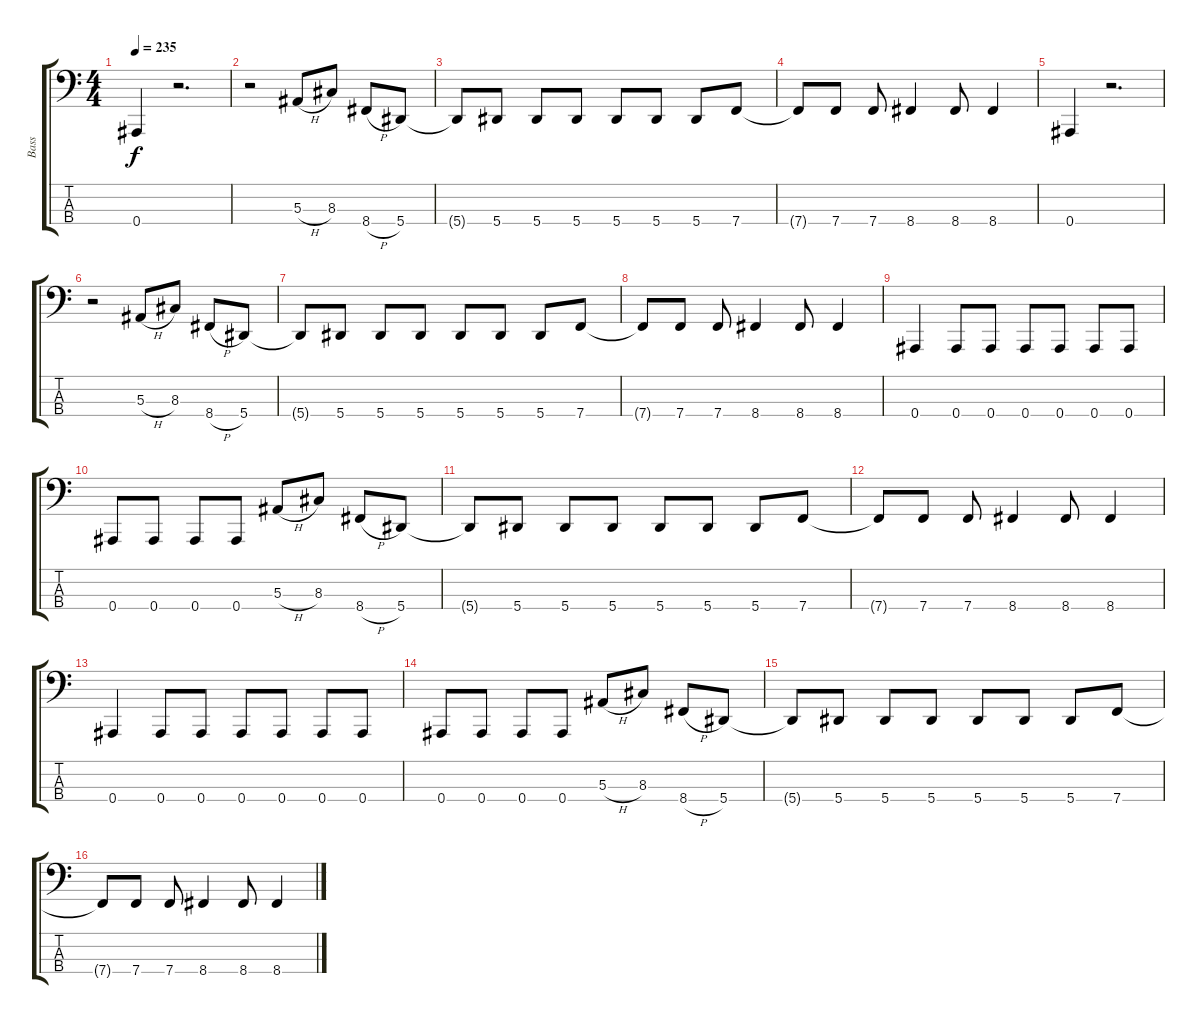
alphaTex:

\track ("Bass" "Bass") {instrument electricbasspick}
\staff {score tabs}
\tuning (Eb2 Bb1 F1 Bb0) {hide}
\ts (4 4)
\tempo 235
\clef f4
\ks c
0.4.4{dy f} r.2{d} |
r.2 5.3{h}.8 8.3.8 8.4{h}.8 5.4.8 |
5.4{t}.8 5.4.8 5.4.8 5.4.8 5.4.8 5.4.8 5.4.8 7.4.8 |
7.4{t}.8 7.4.8 7.4.8 8.4.4 8.4.8 8.4.4 |
0.4.4 r.2{d} |
r.2 5.3{h}.8 8.3.8 8.4{h}.8 5.4.8 |
5.4{t}.8 5.4.8 5.4.8 5.4.8 5.4.8 5.4.8 5.4.8 7.4.8 |
7.4{t}.8 7.4.8 7.4.8 8.4.4 8.4.8 8.4.4 |
0.4.4 0.4.8 0.4.8 0.4.8 0.4.8 0.4.8 0.4.8 |
0.4.8 0.4.8 0.4.8 0.4.8 5.3{h}.8 8.3.8 8.4{h}.8 5.4.8 |
5.4{t}.8 5.4.8 5.4.8 5.4.8 5.4.8 5.4.8 5.4.8 7.4.8 |
7.4{t}.8 7.4.8 7.4.8 8.4.4 8.4.8 8.4.4 |
0.4.4 0.4.8 0.4.8 0.4.8 0.4.8 0.4.8 0.4.8 |
0.4.8 0.4.8 0.4.8 0.4.8 5.3{h}.8 8.3.8 8.4{h}.8 5.4.8 |
5.4{t}.8 5.4.8 5.4.8 5.4.8 5.4.8 5.4.8 5.4.8 7.4.8 |
7.4{t}.8 7.4.8 7.4.8 8.4.4 8.4.8 8.4.4
